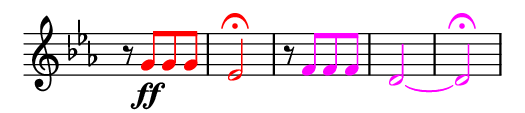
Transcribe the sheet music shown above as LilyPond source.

\version "2.24.0"
\include "../template-1.ly"

#(set! paper-alist (cons '("my size" . (cons (* 3.5 in) (* .75 in))) paper-alist))

%#(set-global-staff-size 11)

\paper {
  #(set-paper-size "my size" )
}

\layout {
  \context {
    \Staff
    \remove "Time_signature_engraver"
  }
}

colorNotes = #(define-music-function
               (color notes)
               (color? ly:music?)
               #{
                  \override NoteHead.color = #color
                  \override Stem.color = #color
                  \override Beam.color = #color
                  \override BarLine.color = #color
                  \override Script.color = #color
                  \override Tie.color = #color
                  #notes
                  \revert NoteHead.color
                  \revert Stem.color
                  \revert Beam.color
                  \revert BarLine.color
                  \revert Script.color
                  \revert Tie.color
               #})

global = {
  \key c \minor
  \time 2/4
}

excerpt = \relative c'' {
  \global
  \once \override TextScript.transparent = ##t
  \colorNotes #(rgb-color 1.0 0 0.0) {
    r8 ^\markup {X} _\markup {Y} g8 \ff [g g] | es2 \fermata
  }
  \colorNotes #(rgb-color 1.0 0.0 1.0) {
    r8 f [f f] | d2 ~ d2 \fermata
  }

}

\score {
  <<
    \new Staff \with {
      midiInstrument = "acoustic grand"
      %\remove Time_signature_engraver
      instrumentName = " "
    } \excerpt
  >>

  \layout { }
  \midi {
    \tempo 2=80
  }
}
